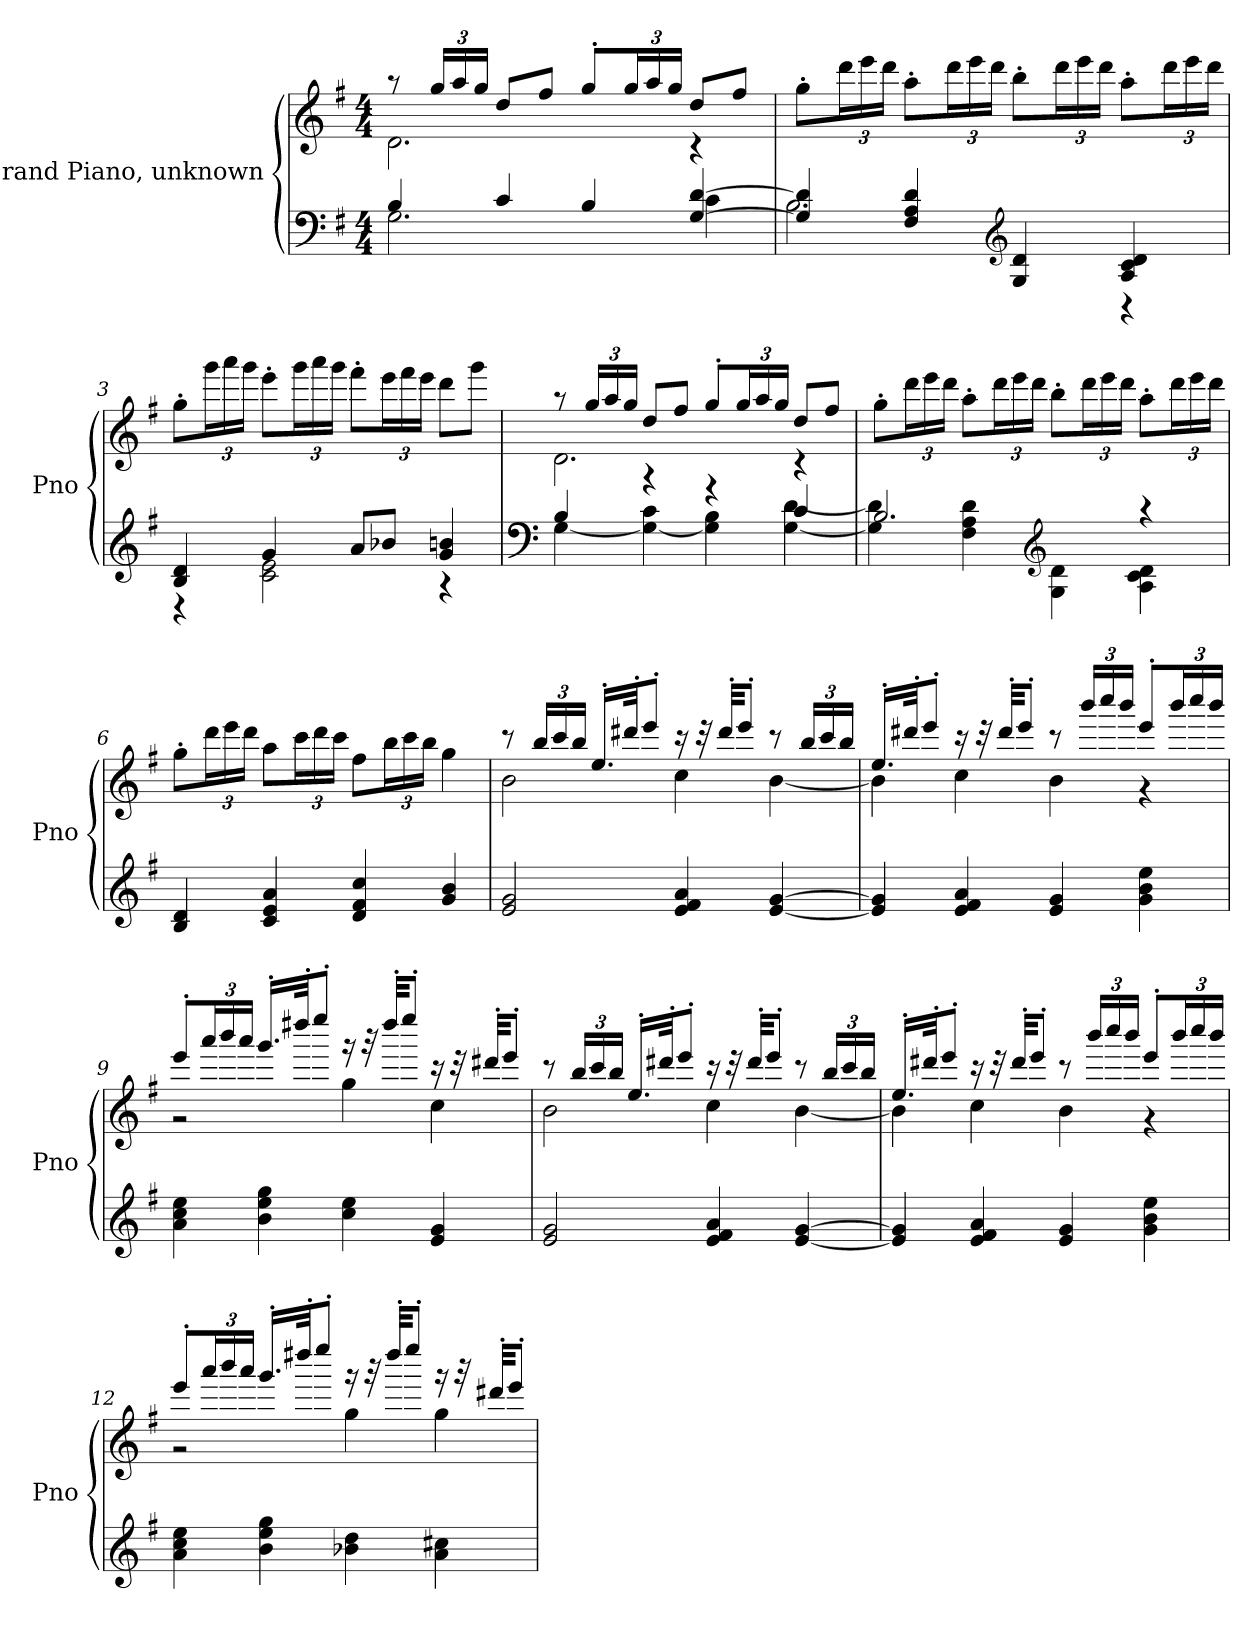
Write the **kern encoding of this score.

**kern	**kern
*part1	*part1
*staff2	*staff1
*I"Grand Piano, unknown	*
*I'Pno	*
*clefF4	*clefG2
*k[f#]	*k[f#]
*M4/4	*M4/4
*MM120	*MM120
=1	=1
*^	*^
4B/	2.G\	8r	2.d\
*	*	*Xbrackettup	*
.	.	24gg/LL	.
.	.	24aa/	.
.	.	24gg/JJ	.
4c/	.	8dd/L	.
.	.	8ff#/J	.
4B/	.	8gg'/L	.
.	.	24gg/L	.
.	.	24aa/	.
.	.	24gg/JJ	.
[4G/ [4d/	4c\	8dd/L	4r
.	.	8ff#/J	.
*	*	*v	*v
=2	=2	=2
4G/] 4d/]	2.B\	8gg'\L
.	.	24ddd\L
.	.	24eee\
.	.	24ddd\JJ
4F#/ 4A/ 4d/	.	8aa'\L
.	.	24ddd\L
.	.	24eee\
.	.	24ddd\JJ
*clefG2	*	*
4G/ 4d/	.	8bb'\L
.	.	24ddd\L
.	.	24eee\
.	.	24ddd\JJ
4A/ 4c/ 4d/	4r	8aa'\L
.	.	24ddd\L
.	.	24eee\
.	.	24ddd\JJ
!!LO:LB:g=z
=3	=3	=3
4B/ 4d/	4r	8gg'\L
.	.	24ggg\L
.	.	24aaa\
.	.	24ggg\JJ
4g/	2c\ 2e\	8eee'\L
.	.	24ggg\L
.	.	24aaa\
.	.	24ggg\JJ
8a/L	.	8fff#'\L
8b-X/J	.	24eee\L
.	.	24fff#\
.	.	24eee\JJ
4g/ 4bn/	4r	8ddd\L
.	.	8ggg\J
=4	=4	=4
*clefF4	*	*
*	*	*^
4B/	[4G\	8r	2.d\
.	.	24gg/LL	.
.	.	24aa/	.
.	.	24gg/JJ	.
4r	4G\_ 4c\	8dd/L	.
.	.	8ff#/J	.
4r	4G\] 4B\	8gg'/L	.
.	.	24gg/L	.
.	.	24aa/	.
.	.	24gg/JJ	.
4c/	[4G\ [4d\	8dd/L	4r
.	.	8ff#/J	.
*	*	*v	*v
!!LO:LB:g=z
=5	=5	=5
2.B/	4G\] 4d\]	8gg'\L
.	.	24ddd\L
.	.	24eee\
.	.	24ddd\JJ
.	4F#\ 4A\ 4d\	8aa'\L
.	.	24ddd\L
.	.	24eee\
.	.	24ddd\JJ
*clefG2	*	*
.	4G\ 4d\	8bb'\L
.	.	24ddd\L
.	.	24eee\
.	.	24ddd\JJ
4r	4A\ 4c\ 4d\	8aa'\L
.	.	24ddd\L
.	.	24eee\
.	.	24ddd\JJ
*v	*v	*
=6	=6
4B/ 4d/	8gg'\L
.	24ddd\L
.	24eee\
.	24ddd\JJ
4c/ 4e/ 4a/	8aa\L
.	24ccc\L
.	24ddd\
.	24ccc\JJ
4d/ 4f#/ 4cc/	8ff#\L
.	24bb\L
.	24ccc\
.	24bb\JJ
4g/ 4b/	4gg\
!!LO:LB:g=z
=7	=7
*	*^
2e/ 2g/	8r	2b\
.	24bb/LL	.
.	24ccc/	.
.	24bb/JJ	.
.	16.ee'/LL	.
.	32ddd#X'/JK	.
.	8eee'/J	.
4e/ 4f#/ 4a/	16r	4cc\
.	32r	.
.	32ddd#'/KKL	.
.	8eee'/J	.
[4e/ [4g/	8r	[4b\
.	24bb/LL	.
.	24ccc/	.
.	24bb/JJ	.
=8	=8	=8
4e/] 4g/]	16.ee'/LL	4b\]
.	32ddd#X'/JK	.
.	8eee'/J	.
4e/ 4f#/ 4a/	16r	4cc\
.	32r	.
.	32ddd#'/KKL	.
.	8eee'/J	.
4e/ 4g/	8r	4b\
.	24bbb/LL	.
.	24cccc/	.
.	24bbb/JJ	.
4g\ 4b\ 4ee\	8eee'/L	4r
.	24bbb/L	.
.	24cccc/	.
.	24bbb/JJ	.
!!LO:LB:g=z	!!
=9	=9	=9
4a\ 4cc\ 4ee\	8eee'/L	2r
.	24aaa/L	.
.	24bbb/	.
.	24aaa/JJ	.
4b\ 4ee\ 4gg\	16.ggg'/LL	.
.	32dddd#X'/JK	.
.	8eeee'/J	.
4cc\ 4ee\	16r	4gg\
.	32r	.
.	32dddd#'/KKL	.
.	8eeee'/J	.
4e/ 4g/	16r	4cc\
.	32r	.
.	32ddd#X'/KKL	.
.	8eee'/J	.
=10	=10	=10
2e/ 2g/	8r	2b\
.	24bb/LL	.
.	24ccc/	.
.	24bb/JJ	.
.	16.ee'/LL	.
.	32ddd#X'/JK	.
.	8eee'/J	.
4e/ 4f#/ 4a/	16r	4cc\
.	32r	.
.	32ddd#'/KKL	.
.	8eee'/J	.
[4e/ [4g/	8r	[4b\
.	24bb/LL	.
.	24ccc/	.
.	24bb/JJ	.
!!LO:PB:g=z	!!
=11	=11	=11
4e/] 4g/]	16.ee'/LL	4b\]
.	32ddd#X'/JK	.
.	8eee'/J	.
4e/ 4f#/ 4a/	16r	4cc\
.	32r	.
.	32ddd#'/KKL	.
.	8eee'/J	.
4e/ 4g/	8r	4b\
.	24bbb/LL	.
.	24cccc/	.
.	24bbb/JJ	.
4g\ 4b\ 4ee\	8eee'/L	4r
.	24bbb/L	.
.	24cccc/	.
.	24bbb/JJ	.
=12	=12	=12
4a\ 4cc\ 4ee\	8eee'/L	2r
.	24aaa/L	.
.	24bbb/	.
.	24aaa/JJ	.
4b\ 4ee\ 4gg\	16.ggg'/LL	.
.	32dddd#X'/JK	.
.	8eeee'/J	.
4b-X\ 4dd\	16r	4gg\
.	32r	.
.	32dddd#'/KKL	.
.	8eeee'/J	.
4a\ 4cc#X\	16r	4gg\
.	32r	.
.	32ddd#X'/KKL	.
.	8eee'/J	.
*	*v	*v
=	=
*-	*-
